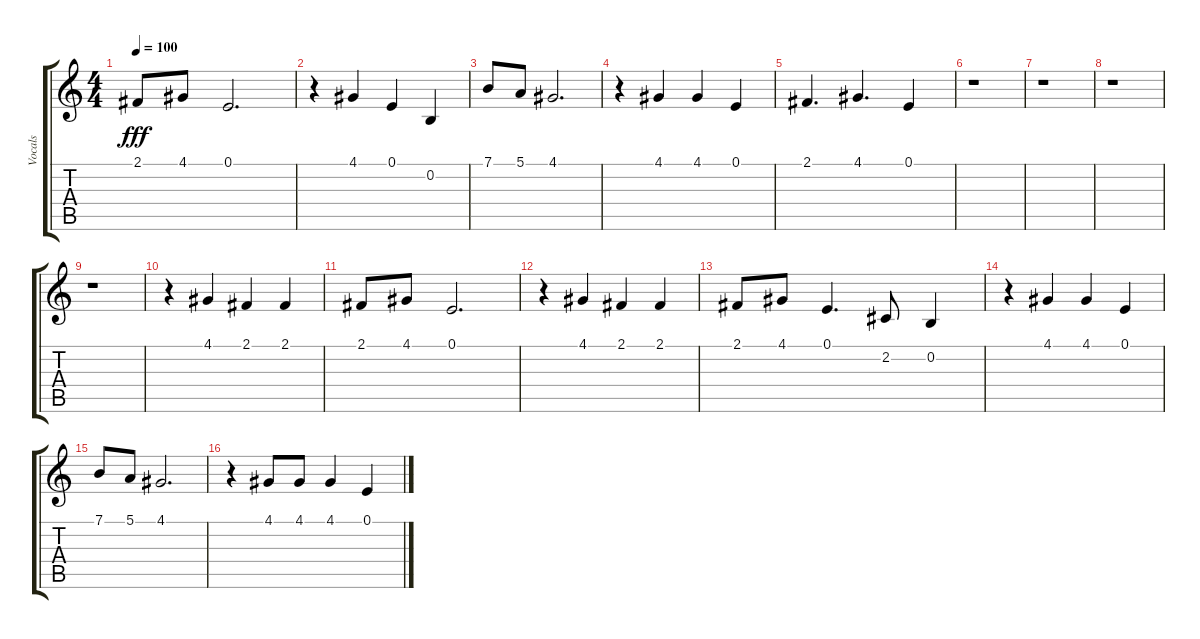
\track ("Vocals" "Vocals") {instrument sopranosax}
\staff {score tabs}
\tuning (E4 B3 G3 D3 A2 E2) {hide}
\ts (4 4)
\tempo 100
\clef g2
\ks c
2.1.8{dy fff} 4.1.8 0.1.2{d} |
r.4 4.1.4 0.1.4 0.2.4 |
7.1.8 5.1.8 4.1.2{d} |
r.4 4.1.4 4.1.4 0.1.4 |
2.1.4{d} 4.1.4{d} 0.1.4 |
r.1 |
r.1 |
r.1 |
r.1 |
r.4 4.1.4 2.1.4 2.1.4 |
2.1.8 4.1.8 0.1.2{d} |
r.4 4.1.4 2.1.4 2.1.4 |
2.1.8 4.1.8 0.1.4{d} 2.2.8 0.2.4 |
r.4 4.1.4 4.1.4 0.1.4 |
7.1.8 5.1.8 4.1.2{d} |
r.4 4.1.8 4.1.8 4.1.4 0.1.4
